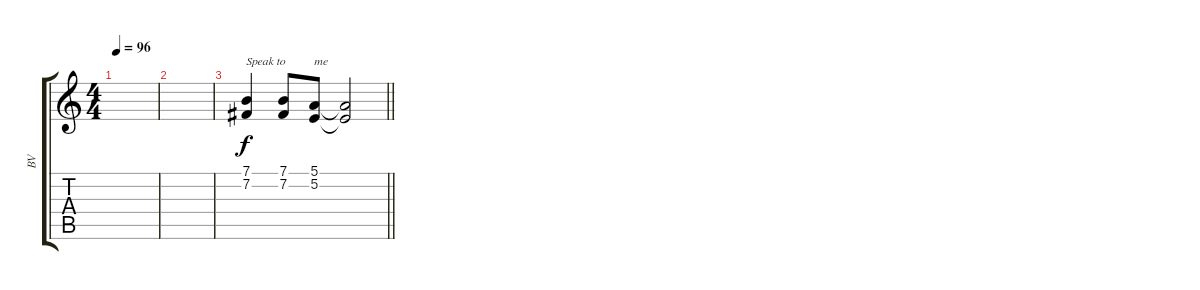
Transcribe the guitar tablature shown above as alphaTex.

\track ("BV" "BV") {instrument brightacousticpiano}
\staff {score tabs}
\tuning (E4 B3 G3 D3 A2 E2) {hide}
\ts (4 4)
\tempo 96
\clef g2
\ks c
|
|
\barLineRight lightlight
(7.1 7.2).4{txt "Speak to"} (7.1 7.2).8 (5.1 5.2).8{txt "me"} (5.1{t} 5.2{t}).2
